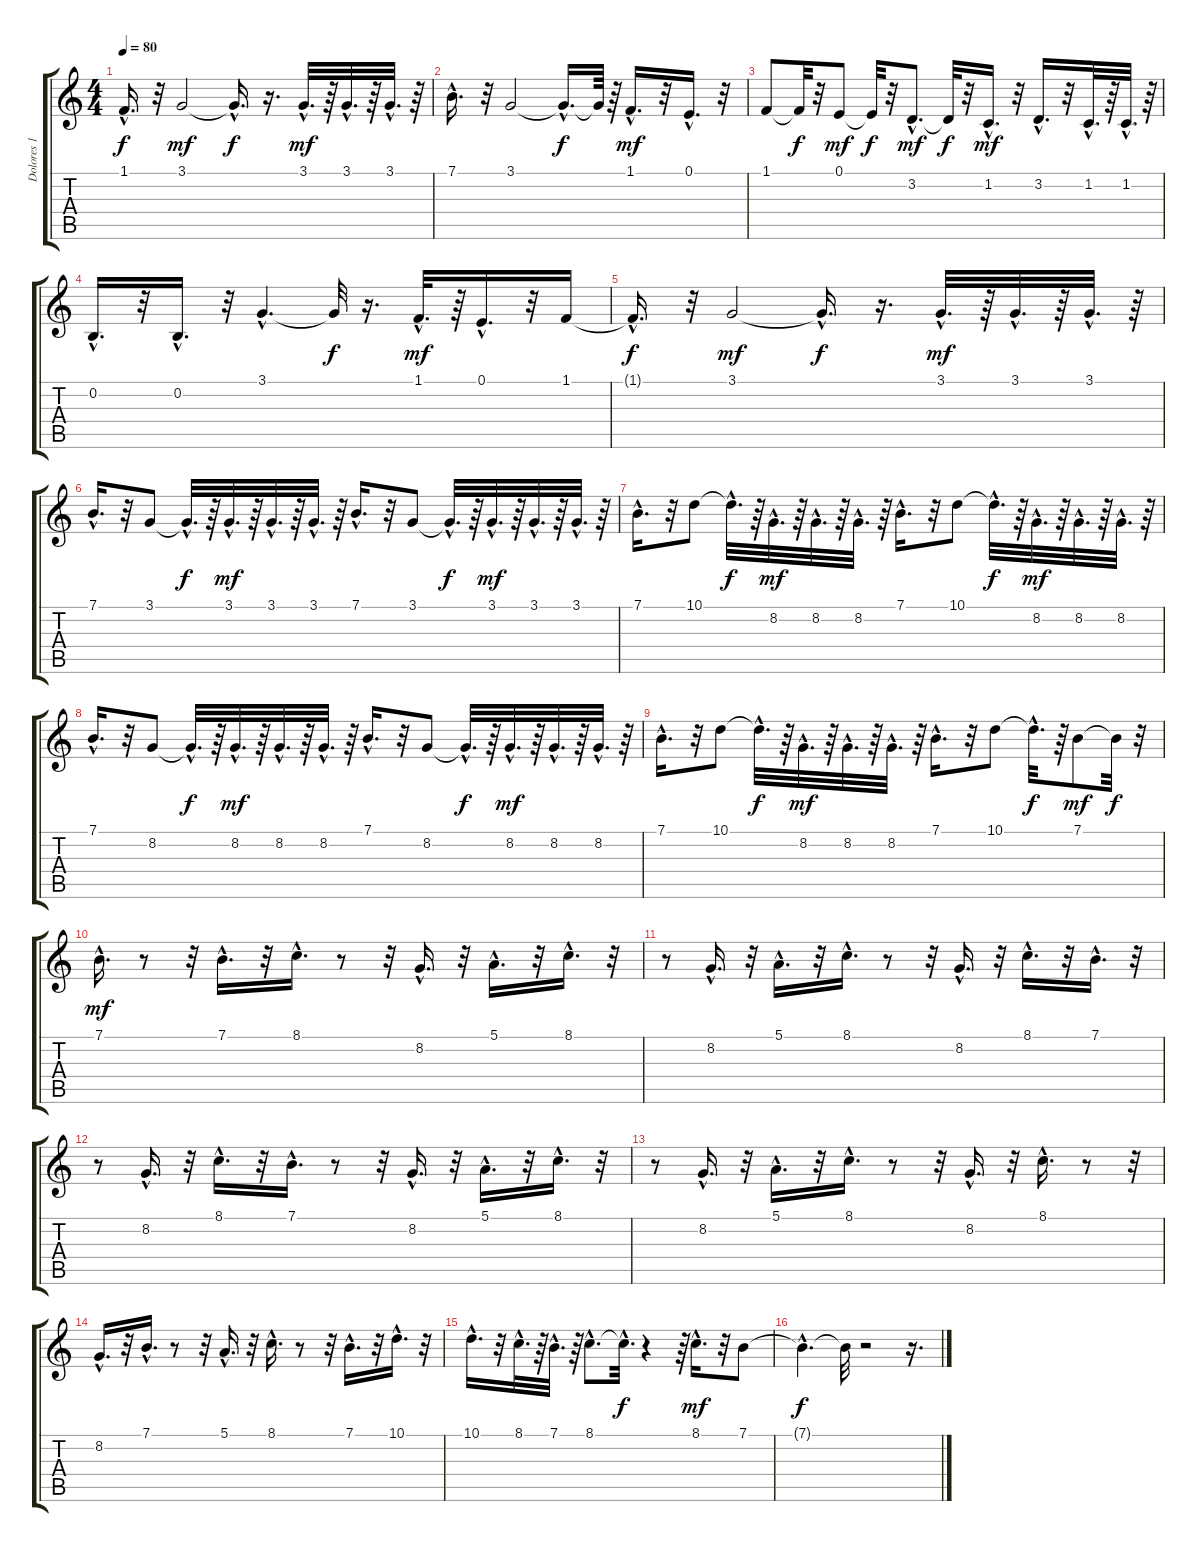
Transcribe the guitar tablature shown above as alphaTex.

\track ("Dolores 1" "Dolores 1") {instrument panflute}
\staff {score tabs}
\tuning (E4 B3 G3 D3 A2 E2) {hide}
\ts (4 4)
\tempo 80
\clef g2
\ks c
1.1{hac t}.16{d dy f} r.32 3.1.2{dy mf} 3.1{hac t}.16{d dy f} r.16{d} 3.1{hac}.32{d dy mf} r.64 3.1{hac}.32{d} r.64 3.1{hac}.32{d} r.64 |
7.1{hac}.16{d} r.32 3.1.2 3.1{hac t}.16{d dy f} 3.1{t}.64 r.64 1.1{hac}.16{d dy mf} r.32 0.1{hac}.16{d} r.32 |
1.1.8 1.1{t}.32{dy f} r.32 0.1.8{dy mf} 0.1{t}.32{dy f} r.32 3.2{hac}.8{d dy mf} 3.2{t}.32{dy f} r.32 1.2{hac}.16{d dy mf} r.32 3.2{hac}.16{d} r.32 1.2{hac}.32{d} r.64 1.2{hac}.32{d} r.64 |
0.2{hac}.16{d} r.32 0.2{hac}.16{d} r.32 3.1{hac}.4{d} 3.1{t}.32{dy f} r.16{d} 1.1{hac}.32{d dy mf} r.64 0.1{hac}.16{d} r.32 1.1.16 |
1.1{hac t}.16{d dy f} r.32 3.1.2{dy mf} 3.1{hac t}.16{d dy f} r.16{d} 3.1{hac}.32{d dy mf} r.64 3.1{hac}.32{d} r.64 3.1{hac}.32{d} r.64 |
7.1{hac}.16{d} r.32 3.1.8 3.1{hac t}.32{d dy f} r.64 3.1{hac}.32{d dy mf} r.64 3.1{hac}.32{d} r.64 3.1{hac}.32{d} r.64 7.1{hac}.16{d} r.32 3.1.8 3.1{hac t}.32{d dy f} r.64 3.1{hac}.32{d dy mf} r.64 3.1{hac}.32{d} r.64 3.1{hac}.32{d} r.64 |
7.1{hac}.16{d} r.32 10.1.8 10.1{hac t}.32{d dy f} r.64 8.2{hac}.32{d dy mf} r.64 8.2{hac}.32{d} r.64 8.2{hac}.32{d} r.64 7.1{hac}.16{d} r.32 10.1.8 10.1{hac t}.32{d dy f} r.64 8.2{hac}.32{d dy mf} r.64 8.2{hac}.32{d} r.64 8.2{hac}.32{d} r.64 |
7.1{hac}.16{d} r.32 8.2.8 8.2{hac t}.32{d dy f} r.64 8.2{hac}.32{d dy mf} r.64 8.2{hac}.32{d} r.64 8.2{hac}.32{d} r.64 7.1{hac}.16{d} r.32 8.2.8 8.2{hac t}.32{d dy f} r.64 8.2{hac}.32{d dy mf} r.64 8.2{hac}.32{d} r.64 8.2{hac}.32{d} r.64 |
7.1{hac}.16{d} r.32 10.1.8 10.1{hac t}.32{d dy f} r.64 8.2{hac}.32{d dy mf} r.64 8.2{hac}.32{d} r.64 8.2{hac}.32{d} r.64 7.1{hac}.16{d} r.32 10.1.8 10.1{hac t}.32{d dy f} r.64 7.1.8{dy mf} 7.1{t}.32{dy f} r.32 |
7.1{hac}.16{d dy mf} r.8 r.32 7.1{hac}.16{d} r.32 8.1{hac}.16{d} r.8 r.32 8.2{hac}.16{d} r.32 5.1{hac}.16{d} r.32 8.1{hac}.16{d} r.32 |
r.8 8.2{hac}.16{d} r.32 5.1{hac}.16{d} r.32 8.1{hac}.16{d} r.8 r.32 8.2{hac}.16{d} r.32 8.1{hac}.16{d} r.32 7.1{hac}.16{d} r.32 |
r.8 8.2{hac}.16{d} r.32 8.1{hac}.16{d} r.32 7.1{hac}.16{d} r.8 r.32 8.2{hac}.16{d} r.32 5.1{hac}.16{d} r.32 8.1{hac}.16{d} r.32 |
r.8 8.2{hac}.16{d} r.32 5.1{hac}.16{d} r.32 8.1{hac}.16{d} r.8 r.32 8.2{hac}.16{d} r.32 8.1{hac}.16{d} r.8 r.32 |
8.2{hac}.16{d} r.32 7.1{hac}.16{d} r.8 r.32 5.1{hac}.16{d} r.32 8.1{hac}.16{d} r.8 r.32 7.1{hac}.16{d} r.32 10.1{hac}.16{d} r.32 |
10.1{hac}.16{d} r.32 8.1{hac}.32{d} r.64 7.1{hac}.32{d} r.64 8.1{hac}.8{d} 8.1{hac t}.32{d dy f} r.4 r.64 8.1{hac}.16{d dy mf} r.32 7.1.8 |
7.1{hac t}.4{d dy f} 7.1{t}.32 r.2 r.16{d}
